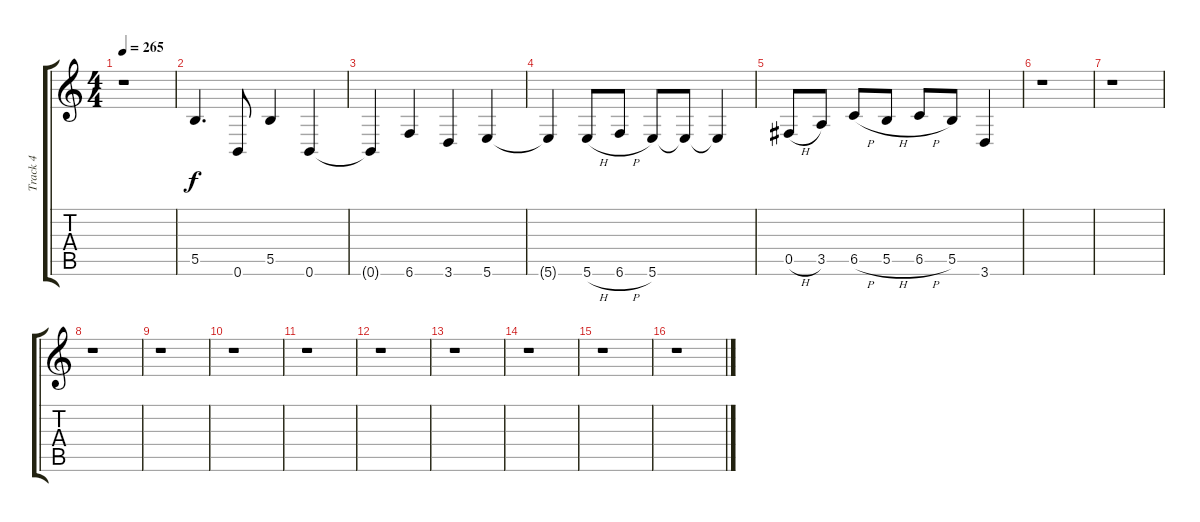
\track ("Track 4" "Track 4") {instrument distortionguitar}
\staff {score tabs}
\tuning (Db4 Ab3 E3 B2 Gb2 B1) {hide}
\ts (4 4)
\tempo 265
\clef g2
\ks c
r.1{dy f} |
5.5.4{d} 0.6.8 5.5.4 0.6.4 |
0.6{t}.4 6.6.4 3.6.4 5.6.4 |
5.6{t}.4 5.6{h}.8 6.6{h}.8 5.6.8 5.6{t}.8 5.6{t}.4 |
0.5{h}.8 3.5.8 6.5{h}.8 5.5{h}.8 6.5{h}.8 5.5.8 3.6.4 |
r.1 |
r.1 |
r.1 |
r.1 |
r.1 |
r.1 |
r.1 |
r.1 |
r.1 |
r.1 |
r.1
